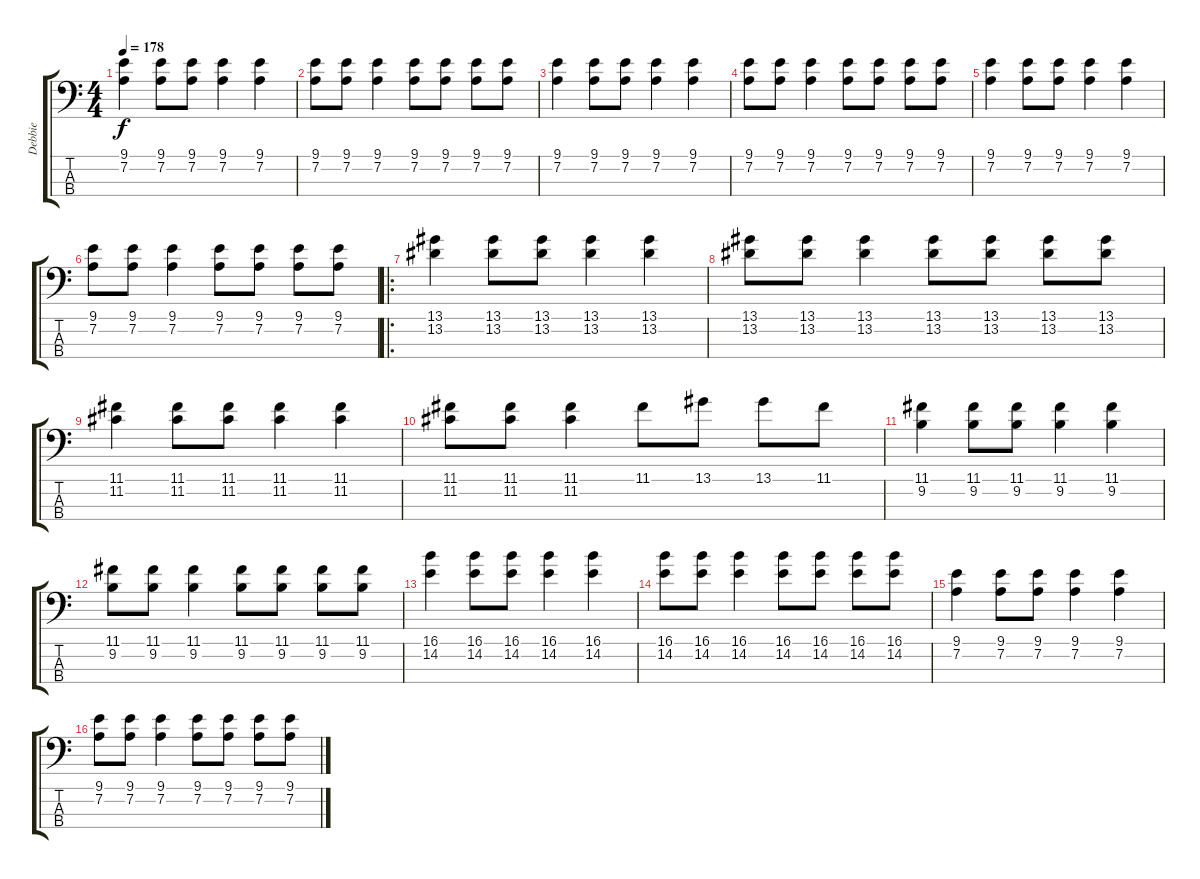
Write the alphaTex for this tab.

\track ("Debbie" "Debbie") {instrument electricbasspick}
\staff {score tabs}
\tuning (G2 D2 A1 E1) {hide}
\ts (4 4)
\tempo 178
\clef f4
\ks c
(9.1 7.2).4{dy f} (9.1 7.2).8 (9.1 7.2).8 (9.1 7.2).4 (9.1 7.2).4 |
(9.1 7.2).8 (9.1 7.2).8 (9.1 7.2).4 (9.1 7.2).8 (9.1 7.2).8 (9.1 7.2).8 (9.1 7.2).8 |
(9.1 7.2).4 (9.1 7.2).8 (9.1 7.2).8 (9.1 7.2).4 (9.1 7.2).4 |
(9.1 7.2).8 (9.1 7.2).8 (9.1 7.2).4 (9.1 7.2).8 (9.1 7.2).8 (9.1 7.2).8 (9.1 7.2).8 |
(9.1 7.2).4 (9.1 7.2).8 (9.1 7.2).8 (9.1 7.2).4 (9.1 7.2).4 |
(9.1 7.2).8 (9.1 7.2).8 (9.1 7.2).4 (9.1 7.2).8 (9.1 7.2).8 (9.1 7.2).8 (9.1 7.2).8 |
\ro
(13.1 13.2).4 (13.1 13.2).8 (13.1 13.2).8 (13.1 13.2).4 (13.1 13.2).4 |
(13.1 13.2).8 (13.1 13.2).8 (13.1 13.2).4 (13.1 13.2).8 (13.1 13.2).8 (13.1 13.2).8 (13.1 13.2).8 |
(11.1 11.2).4 (11.1 11.2).8 (11.1 11.2).8 (11.1 11.2).4 (11.1 11.2).4 |
(11.1 11.2).8 (11.1 11.2).8 (11.1 11.2).4 11.1.8 13.1.8 13.1.8 11.1.8 |
(11.1 9.2).4 (11.1 9.2).8 (11.1 9.2).8 (11.1 9.2).4 (11.1 9.2).4 |
(11.1 9.2).8 (11.1 9.2).8 (11.1 9.2).4 (11.1 9.2).8 (11.1 9.2).8 (11.1 9.2).8 (11.1 9.2).8 |
(16.1 14.2).4 (16.1 14.2).8 (16.1 14.2).8 (16.1 14.2).4 (16.1 14.2).4 |
(16.1 14.2).8 (16.1 14.2).8 (16.1 14.2).4 (16.1 14.2).8 (16.1 14.2).8 (16.1 14.2).8 (16.1 14.2).8 |
(9.1 7.2).4 (9.1 7.2).8 (9.1 7.2).8 (9.1 7.2).4 (9.1 7.2).4 |
(9.1 7.2).8 (9.1 7.2).8 (9.1 7.2).4 (9.1 7.2).8 (9.1 7.2).8 (9.1 7.2).8 (9.1 7.2).8
